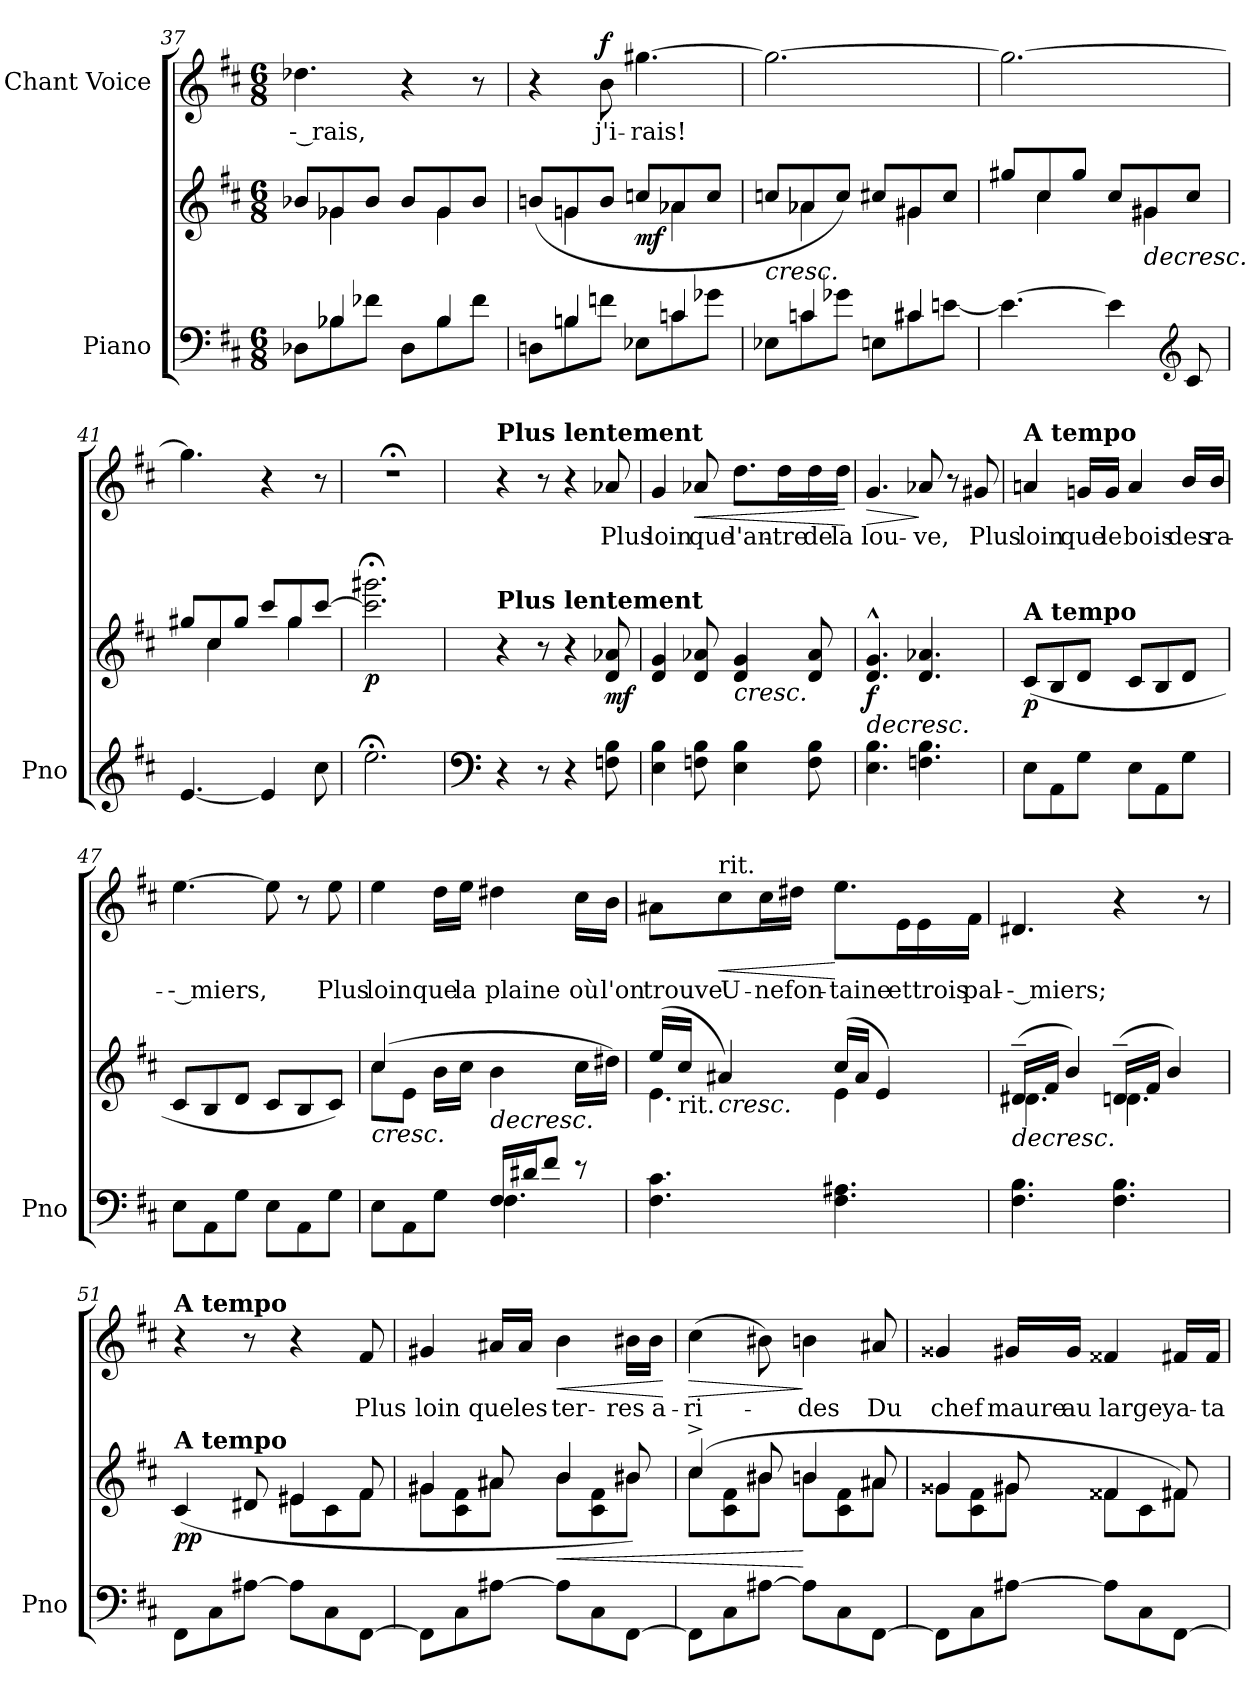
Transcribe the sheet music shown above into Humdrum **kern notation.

**kern	**kern	**dynam	**kern	**text	**dynam
*part2	*part2	*part2	*part1	*part1	*part1
*staff3	*staff2	*staff2/3	*staff1	*staff1	*staff1
*I"Piano	*	*	*I"Chant Voice	*	*
*I'Pno	*	*	*	*	*
!!LO:LB:g=z
*clefF4	*clefG2	*	*clefG2	*	*
*k[f#c#]	*k[f#c#]	*	*k[f#c#]	*	*
*M6/8	*M6/8	*	*M6/8	*	*
=37	=37	=37	=37	=37	=37
*^	*^	*	*	*	*
!	!	!	!	!	!	!LO:LY:b	!
8rGGyy	8D-X\L	8b-X/L	8reyy	.	4.dd-X\	-- rais,	.
4B-X/	8B-\	8g-X/	4g-\	.	.	.	.
.	8f-X\J	8b-/J	.	.	.	.	.
8rGGyy	8D-\L	8b-/L	8reyy	.	4r	.	.
4B-/	8B-\	8g-/	4g-\	.	.	.	.
.	8f-\J	8b-/J	.	.	8r	.	.
=38	=38	=38	=38	=38	=38	=38	=38
8rGGyy	8Dn\L	(>8bn/L	8reyy	.	4r	.	.
4B/	8Bn\	8g/	4gn\	.	.	.	.
!	!	!	!	!	!	!LO:LY:b	!LO:DY:a
.	8fn\J	8b/J	.	.	8b\	j'i-	f
!	!	!	!	!LO:DY:b	!	!LO:LY:b	!
8rGGyy	8E-X\L	8ccn/L	8reyy	mf	[4.gg#X\	-rais!	.
4cn/	8c\	8a-X/	4a-\	.	.	.	.
.	8g-X\J	8cc/J	.	.	.	.	.
=39	=39	=39	=39	=39	=39	=39	=39
!	!	!	!	!LO:HP:b	!	!	!
8rGGyy	8E-X\L	8ccn/L	8reyy	<	2.gg#\_	.	.
4cn/	8c\	8a-X/	4a-\	.	.	.	.
.	8g-X\J	8cc/J)	.	.	.	.	.
8rGGyy	8En\L	8cc#X/L	8ryy	.	.	.	.
4c#X/	8c#\	8g#X/	4g#\	.	.	.	.
.	[8en\J	8cc#/J	.	.	.	.	.
*v	*v	*	*	*	*	*	*
=40	=40	=40	=40	=40	=40	=40
4.e\_	8gg#X/L	8reyy	.	2.gg#\_	.	.
.	8cc#/	4cc#\	.	.	.	.
.	8gg#/J	.	.	.	.	.
4e\]	8cc#/L	8reyy	.	.	.	.
!	!	!	!LO:HP:b	!	!	!
.	8g#X/	4g#\	>	.	.	.
*clefG2	*	*	*	*	*	*
8c#/	8cc#/J	.	.	.	.	.
=41	=41	=41	=41	=41	=41	=41
[4.e/	8gg#X/L	8reyy	.	4.gg#\]	.	.
.	8cc#/	4cc#\	.	.	.	.
.	8gg#/J	.	.	.	.	.
4e/]	8ccc#/L	8reyy	.	4r	.	.
.	8gg#/	4gg#\	.	.	.	.
8cc#\	[8ccc#/J	.	.	8r	.	.
*	*v	*v	*	*	*	*
=42	=42	=42	=42	=42	=42
!	!	!LO:DY:b	!	!	!
2.ee;<\	2.ccc#\];< 2.ggg#X\;<	p	2.r;<	.	.
.	.	[	.	.	.
!!LO:LB:g=z
=43	=43	=43	=43	=43	=43
*clefF4	*	*	*	*	*
*	*	*	*MM120	*	*
!	!	!	!LO:TX:a:B:t=Plus lentement	!	!
!	!LO:TX:a:B:t=Plus lentement	!	!	!	!
4r	4r	.	4r	.	.
8r	8r	.	8r	.	.
4r	4r	.	4r	.	.
!	!	!LO:DY:b	!	!LO:LY:b	!
8Fn\ 8B\	8d/ 8a-X/	mf	8a-X/	Plus	.
=44	=44	=44	=44	=44	=44
!	!	!	!	!LO:LY:b	!
4E\ 4B\	4d/ 4g/	.	4g/	loin	.
!	!	!	!	!LO:LY:b	!LO:HP:b
8Fn\ 8B\	8d/ 8a-X/	.	8a-X/	que	<
!	!	!LO:HP:b	!	!LO:LY:b	!
4E\ 4B\	4d/ 4g/	<	8.dd\L	l'an-	.
!	!	!	!	!LO:LY:b	!
.	.	.	16dd\L	-tre	.
!	!	!	!	!LO:LY:b	!
8F\ 8B\	8d/ 8a-/	.	16dd\	de	.
!	!	!	!	!LO:LY:b	!
.	.	.	16dd\JJ	la	.
.	.	]	.	.	[
=45	=45	=45	=45	=45	=45
!	!	!LO:HP:b	!	!LO:LY:b	!LO:HP:b
!	!	!LO:DY:n=1:b	!	!	!
4.E\ 4.B\	4.d/^^ 4.g/^^	> f	4.g/	lou-	>
!	!	!	!	!LO:LY:b	!
4.Fn\ 4.B\	4.d/ 4.a-X/	.	8a-X/	-ve,	]
.	.	.	8r	.	.
!	!	!	!	!LO:LY:b	!
.	.	.	8g#X/	Plus	.
.	.	[	.	.	.
=46	=46	=46	=46	=46	=46
*	*	*	*MM144	*	*
!	!	!	!LO:TX:a:B:t=A tempo	!	!
!	!LO:TX:a:B:t=A tempo	!	!	!	!
!	!	!LO:DY:b	!	!LO:LY:b	!
8E\L	(>8c#/L	p	4an/	loin	.
8AA\	8B/	.	.	.	.
!	!	!	!	!LO:LY:b	!
8G\J	8d/J	.	16gn/LL	que	.
!	!	!	!	!LO:LY:b	!
.	.	.	16g/JJ	le	.
!	!	!	!	!LO:LY:b	!
8E\L	8c#/L	.	4a/	bois	.
8AA\	8B/	.	.	.	.
!	!	!	!	!LO:LY:b	!
8G\J	8d/J	.	16b/LL	des	.
!	!	!	!	!LO:LY:b	!
.	.	.	16b/JJ	ra-	.
!!LO:LB:g=z
=47	=47	=47	=47	=47	=47
!	!	!	!	!LO:LY:b	!
8E\L	8c#/L	.	[4.ee\	-- miers,	.
8AA\	8B/	.	.	.	.
8G\J	8d/J	.	.	.	.
8E\L	8c#/L	.	8ee\]	.	.
8AA\	8B/	.	8r	.	.
!	!	!	!	!LO:LY:b	!
8G\J	8c#/J)	.	8ee\	Plus	.
=48	=48	=48	=48	=48	=48
*^	*	*	*	*	*
!	!	!	!LO:HP:b	!	!LO:LY:b	!
*	*	*^	*	*	*	*
8E\L	4.ryy	(>4cc#/	8cc#\L	<	4ee\	loin	.
8AA\	.	.	8e\J	.	.	.	.
!	!	!	!	!	!	!LO:LY:b	!
8G\J	.	16b\LL	2ryy	.	16dd\LL	que	.
!	!	!	!	!	!	!LO:LY:b	!
.	.	16cc#\JJ	.	]	16ee\JJ	la	.
!	!	!	!	!LO:HP:b	!	!LO:LY:b	!
16F#/LL	4.F#\	4b\	.	>	4dd#X\	plaine	.
16d#X/J	.	.	.	.	.	.	.
8f#/J	.	.	.	.	.	.	.
!	!	!	!	!	!	!LO:LY:b	!
8r	.	16cc#\LL	.	.	16cc#\LL	où	.
!	!	!	!	!	!	!LO:LY:b	!
.	.	16dd#X\JJ)	.	[	16b\JJ	l'on	.
*v	*v	*	*	*	*	*	*
=49	=49	=49	=49	=49	=49	=49
*	*	*	*	*MM132	*	*
!	!	!	!	!	!LO:LY:b	!
4.F#\ 4.c#\	(>16ee/LL	4.e\	.	8a#X\L	trouve	.
!	!LO:TX:b:t=rit.	!	!	!	!	!
.	16cc#/JJ	.	.	.	.	.
!	!	!	!	!LO:TX:a:t=rit.	!	!
!	!	!	!LO:HP:b	!	!LO:LY:b	!LO:HP:b
.	4a#X/)	.	<	8cc#\	U-	<
!	!	!	!	!	!LO:LY:b	!
.	.	.	.	16cc#\L	-ne	.
!	!	!	!	!	!LO:LY:b	!
.	.	.	.	16dd#X\JJ	fon-	.
*	*	*	*	*MM124	*	*
!	!	!	!	!	!LO:LY:b	!
4.F#\ 4.A#X\	(>16cc#/LL	4e\	]	8.ee\L	-taine	[
.	16a#/JJ	.	.	.	.	.
.	4e/)	.	.	.	.	.
!	!	!	!	!	!LO:LY:b	!
.	.	.	.	16e\L	et	.
!	!	!	!	!	!LO:LY:b	!
.	.	8ryy	.	16e\	trois	.
!	!	!	!	!	!LO:LY:b	!
.	.	.	.	16f#\JJ	pal-	.
!!LO:PB:g=z
=50	=50	=50	=50	=50	=50	=50
*	*	*	*	*MM110	*	*
!	!	!	!LO:HP:b	!	!LO:LY:b	!
4.F#\ 4.B\	(>16d#X~/LL	4.d#\	>	4.d#X/	-- miers;	.
.	16f#/JJ	.	.	.	.	.
.	4b/)	.	.	.	.	.
4.F#\ 4.B\	(>16dn~/LL	4.d\	.	4r	.	.
.	16f#/JJ	.	.	.	.	.
.	4b/)	.	.	.	.	.
.	.	.	.	8r	.	.
*	*v	*v	*	*	*	*
.	.	[	.	.	.
=51	=51	=51	=51	=51	=51
*	*	*	*MM144	*	*
*	*^	*	*	*	*
!	!	!	!	!LO:TX:a:B:t=A tempo	!	!
!	!LO:TX:a:B:t=A tempo	!	!	!	!	!
!	!	!	!LO:DY:b	!	!	!
8FF#\L	(>4c#/	4.rcccyy	pp	4r	.	.
8C#\	.	.	.	.	.	.
[8A#X\J	8d#X/	.	.	8r	.	.
8A#\L]	4e#X/	8e#\L	.	4r	.	.
8C#\	.	8c#\	.	.	.	.
!	!	!	!	!	!LO:LY:b	!
[8FF#\J	8f#/	8f#\J	.	8f#/	Plus	.
=52	=52	=52	=52	=52	=52	=52
!	!	!	!	!	!LO:LY:b	!
8FF#\L]	4g#X/	8g#\L	.	4g#X/	loin	.
8C#\	.	8c#\ 8f#\	.	.	.	.
!	!	!	!	!	!LO:LY:b	!
[8A#X\J	8a#X/	8a#\J	.	16a#X/LL	que	.
!	!	!	!	!	!LO:LY:b	!
.	.	.	.	16a#/JJ	les	.
!	!	!	!LO:HP:b	!	!LO:LY:b	!LO:HP:b
8A#\L]	4b/	8b\L	<	4b\	ter-	<
8C#\	.	8c#\ 8f#\	.	.	.	.
!	!	!	!	!	!LO:LY:b	!
[8FF#\J	8b#X/)	8b#\J	.	16b#X\LL	-res	.
!	!	!	!	!	!LO:LY:b	!
.	.	.	.	16b#\JJ	a-	.
*	*v	*v	*	*	*	*
.	.	]	.	.	[
=53	=53	=53	=53	=53	=53
*	*^	*	*	*	*
!	!	!	!	!	!LO:LY:b	!LO:HP:b
8FF#\L]	(>4cc#^/	8cc#\L	.	(>4cc#\	-ri-	>
8C#\	.	8c#\ 8f#\	.	.	.	.
[8A#X\J	8b#X/	8b#\J	.	8b#X\)	.	.
!	!	!	!	!	!LO:LY:b	!
8A#\L]	4bn/	8b\L	[	4bn\	-des	]
8C#\	.	8c#\ 8f#\	.	.	.	.
!	!	!	!	!	!LO:LY:b	!
[8FF#\J	8a#X/	8a#\J	.	8a#X/	Du	.
!!LO:LB:g=z
=54	=54	=54	=54	=54	=54	=54
!	!	!	!	!	!LO:LY:b	!
8FF#\L]	4g##X/	8g##\L	.	4g##X/	chef	.
8C#\	.	8c#\ 8f#\	.	.	.	.
!	!	!	!	!	!LO:LY:b	!
[8A#X\J	8g#X/	8g#\J	.	16g#X/LL	maure	.
!	!	!	!	!	!LO:LY:b	!
.	.	.	.	16g#/JJ	au	.
!	!	!	!	!	!LO:LY:b	!
8A#\L]	4f##X/	8f##\L	.	4f##X/	large	.
8C#\	.	8c#\	.	.	.	.
!	!	!	!	!	!LO:LY:b	!
[8FF#\J	8f#X/)	8f#\J	.	16f#X/LL	ya-	.
!	!	!	!	!	!LO:LY:b	!
.	.	.	.	16f#/JJ	-ta-	.
*	*v	*v	*	*	*	*
=	=	=	=	=	=
*-	*-	*-	*-	*-	*-
